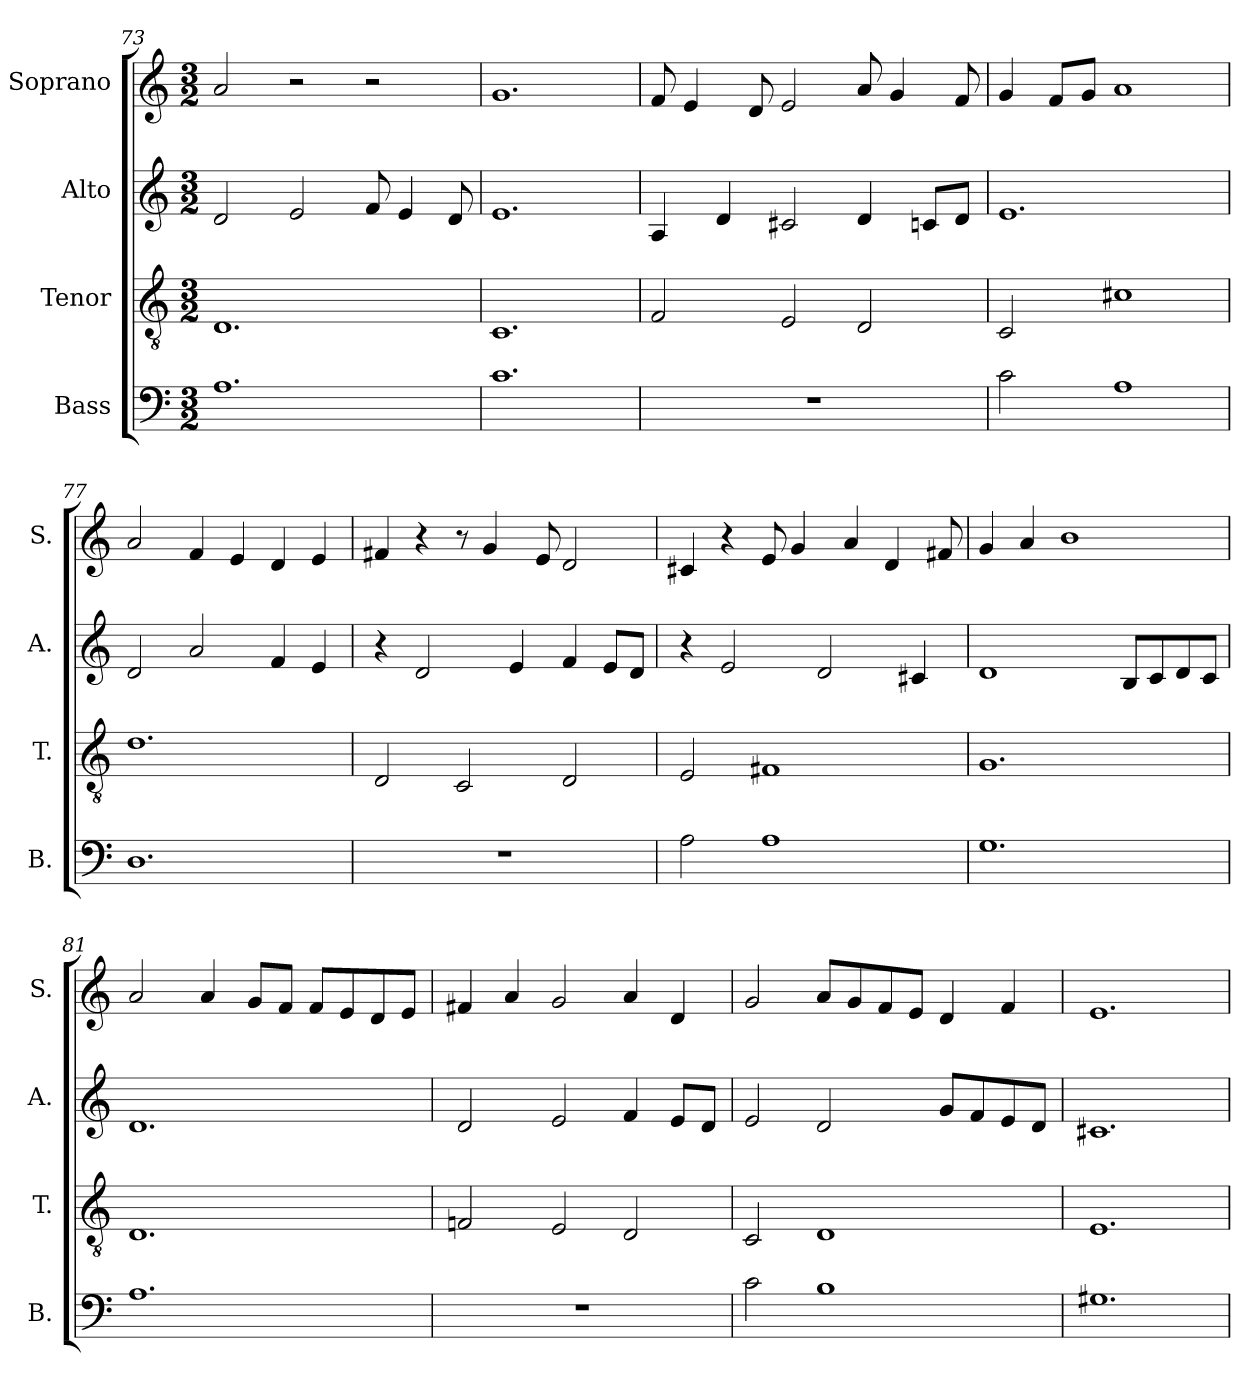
**kern	**kern	**kern	**kern
*part4	*part3	*part2	*part1
*staff4	*staff3	*staff2	*staff1
*I"Bass	*I"Tenor	*I"Alto	*I"Soprano
*I'B.	*I'T.	*I'A.	*I'S.
*clefF4	*clefGv2	*clefG2	*clefG2
*k[]	*k[]	*k[]	*k[]
*M3/2	*M3/2	*M3/2	*M3/2
=73	=73	=73	=73
1.A	1.D	2d/	2a/
.	.	2e/	2r
.	.	8f/	2r
.	.	4e/	.
.	.	8d/	.
=74	=74	=74	=74
1.c	1.C	1.e	1.g
!!LO:PB:g=z
=75	=75	=75	=75
1.r	2F/	4A/	8f/
.	.	.	4e/
.	.	4d/	.
.	.	.	8d/
.	2E/	2c#X/	2e/
.	2D/	4d/	8a/
.	.	.	4g/
.	.	8cn/L	.
.	.	8d/J	8f/
=76	=76	=76	=76
2c\	2C/	1.e	4g/
.	.	.	8f/L
.	.	.	8g/J
1A	1c#X	.	1a
=77	=77	=77	=77
1.D	1.d	2d/	2a/
.	.	2a/	4f/
.	.	.	4e/
.	.	4f/	4d/
.	.	4e/	4e/
=78	=78	=78	=78
1.r	2D/	4r	4f#X/
.	.	2d/	4r
.	2C/	.	8r
.	.	.	4g/
.	.	4e/	.
.	.	.	8e/
.	2D/	4f/	2d/
.	.	8e/L	.
.	.	8d/J	.
=79	=79	=79	=79
2A\	2E/	4r	4c#X/
.	.	2e/	4r
1A	1F#X	.	8e/
.	.	.	4g/
.	.	2d/	.
.	.	.	4a/
.	.	.	4d/
.	.	4c#X/	.
.	.	.	8f#X/
=80	=80	=80	=80
1.G	1.G	1d	4g/
.	.	.	4a/
.	.	.	1b
.	.	8B/L	.
.	.	8c/	.
.	.	8d/	.
.	.	8c/J	.
!!LO:LB:g=z
=81	=81	=81	=81
1.A	1.D	1.d	2a/
.	.	.	4a/
.	.	.	8g/L
.	.	.	8f/J
.	.	.	8f/L
.	.	.	8e/
.	.	.	8d/
.	.	.	8e/J
=82	=82	=82	=82
1.r	2Fn/	2d/	4f#X/
.	.	.	4a/
.	2E/	2e/	2g/
.	2D/	4f/	4a/
.	.	8e/L	4d/
.	.	8d/J	.
=83	=83	=83	=83
2c\	2C/	2e/	2g/
1B	1D	2d/	8a/L
.	.	.	8g/
.	.	.	8f/
.	.	.	8e/J
.	.	8g/L	4d/
.	.	8f/	.
.	.	8e/	4f/
.	.	8d/J	.
=84	=84	=84	=84
1.G#X	1.E	1.c#X	1.e
=	=	=	=
*-	*-	*-	*-
